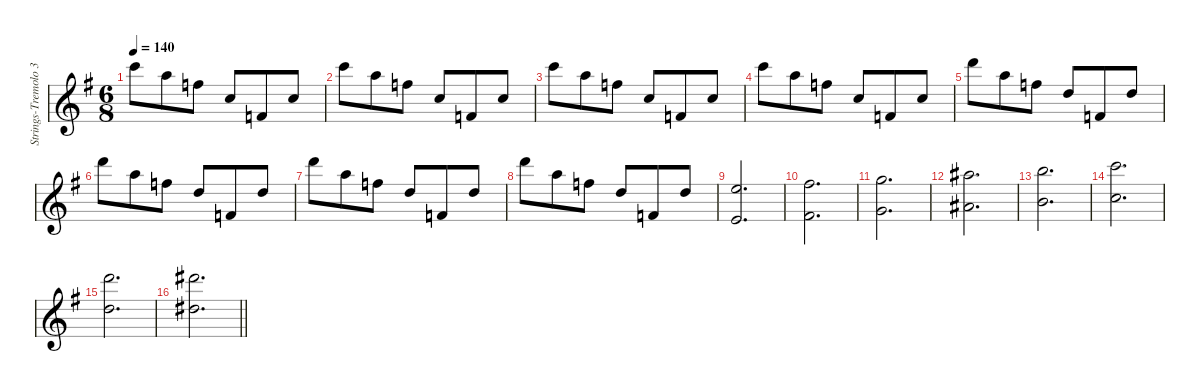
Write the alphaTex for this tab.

\defaultSystemsLayout 8
\hideDynamics
\bracketExtendMode groupsimilarinstruments
\firstSystemTrackNameMode fullname
\otherSystemsTrackNameOrientation horizontal
\track ("Strings-Tremolo 3" "vln.") {defaultSystemsLayout 8 instrument tremolostrings}
\staff {score}
\tuning (E4 B3 G3 D3 A2 E2)
\ts (6 8)
\tempo 140
\clef g2
\ks g
20.1{acc forcenatural}.8{dy f beam Down} 17.1{acc forcenatural}.8{beam Down} 18.2{acc forcenatural}.8{beam Down} 17.3{acc forcenatural}.8{beam Up} 15.4{acc forcenatural}.8{beam Up} 17.3{acc forcenatural}.8{beam Up} |
20.1{acc forcenatural}.8{beam Down} 17.1{acc forcenatural}.8{beam Down} 18.2{acc forcenatural}.8{beam Down} 17.3{acc forcenatural}.8{beam Up} 15.4{acc forcenatural}.8{beam Up} 17.3{acc forcenatural}.8{beam Up} |
20.1{acc forcenatural}.8{beam Down} 17.1{acc forcenatural}.8{beam Down} 18.2{acc forcenatural}.8{beam Down} 17.3{acc forcenatural}.8{beam Up} 15.4{acc forcenatural}.8{beam Up} 17.3{acc forcenatural}.8{beam Up} |
20.1{acc forcenatural}.8{beam Down} 17.1{acc forcenatural}.8{beam Down} 18.2{acc forcenatural}.8{beam Down} 17.3{acc forcenatural}.8{beam Up} 15.4{acc forcenatural}.8{beam Up} 17.3{acc forcenatural}.8{beam Up} |
22.1{acc forcenatural}.8{beam Down} 17.1{acc forcenatural}.8{beam Down} 18.2{acc forcenatural}.8{beam Down} 19.3{acc forcenatural}.8{beam Up} 15.4{acc forcenatural}.8{beam Up} 19.3{acc forcenatural}.8{beam Up} |
22.1{acc forcenatural}.8{beam Down} 17.1{acc forcenatural}.8{beam Down} 18.2{acc forcenatural}.8{beam Down} 19.3{acc forcenatural}.8{beam Up} 15.4{acc forcenatural}.8{beam Up} 19.3{acc forcenatural}.8{beam Up} |
22.1{acc forcenatural}.8{beam Down} 17.1{acc forcenatural}.8{beam Down} 18.2{acc forcenatural}.8{beam Down} 19.3{acc forcenatural}.8{beam Up} 15.4{acc forcenatural}.8{beam Up} 19.3{acc forcenatural}.8{beam Up} |
22.1{acc forcenatural}.8{beam Down} 17.1{acc forcenatural}.8{beam Down} 18.2{acc forcenatural}.8{beam Down} 19.3{acc forcenatural}.8{beam Up} 15.4{acc forcenatural}.8{beam Up} 19.3{acc forcenatural}.8{beam Up} |
(12.1{acc forcenatural} 9.3{acc forcenatural}).2{d beam Up} |
(14.1{acc #} 11.3{acc #}).2{d beam Down} |
(15.1{acc forcenatural} 12.3{acc forcenatural}).2{d beam Down} |
(18.1{acc #} 15.3{acc #}).2{d beam Down} |
(19.1{acc forcenatural} 16.3{acc forcenatural}).2{d beam Down} |
(20.1{acc forcenatural} 17.3{acc forcenatural}).2{d beam Down} |
(22.1{acc forcenatural} 19.3{acc forcenatural}).2{d beam Down} |
\barLineRight lightlight
(23.1{acc #} 20.3{acc #}).2{d beam Down}
